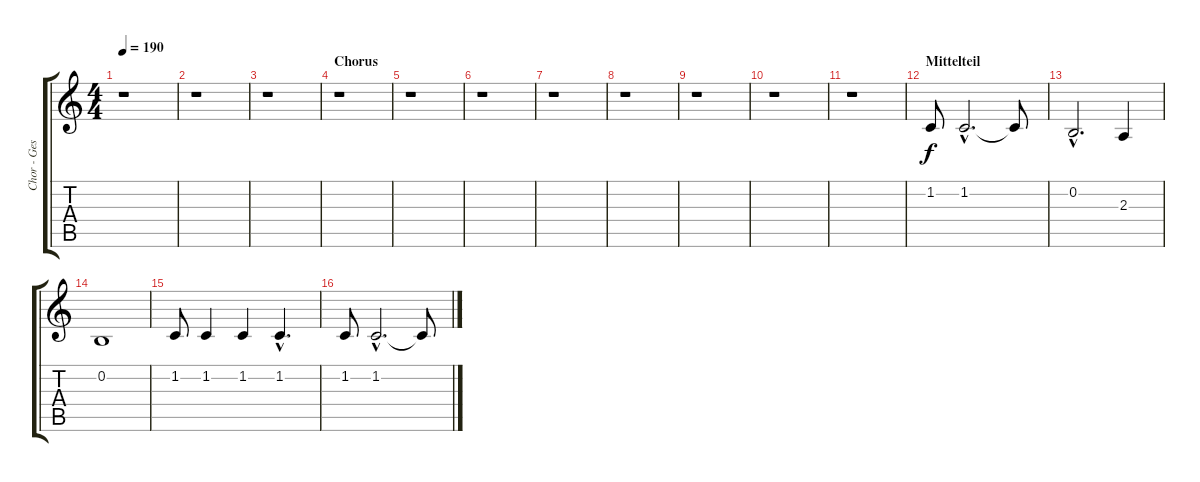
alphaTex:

\track ("Chor - Gesang" "Chor - Ges") {instrument bassoon}
\staff {score tabs}
\tuning (E4 B3 G3 D3 A2 E2) {hide}
\ts (4 4)
\tempo 190
\clef g2
\ks c
r.1{dy f} |
r.1 |
r.1 |
\section ("" "Chorus")
r.1 |
r.1 |
r.1 |
r.1 |
r.1 |
r.1 |
r.1 |
r.1 |
\section ("" "Mittelteil")
1.2.8 1.2{hac}.2{d} 1.2{t}.8 |
0.2{hac}.2{d} 2.3.4 |
0.2.1 |
1.2.8 1.2.4 1.2.4 1.2{hac}.4{d} |
1.2.8 1.2{hac}.2{d} 1.2{t}.8
